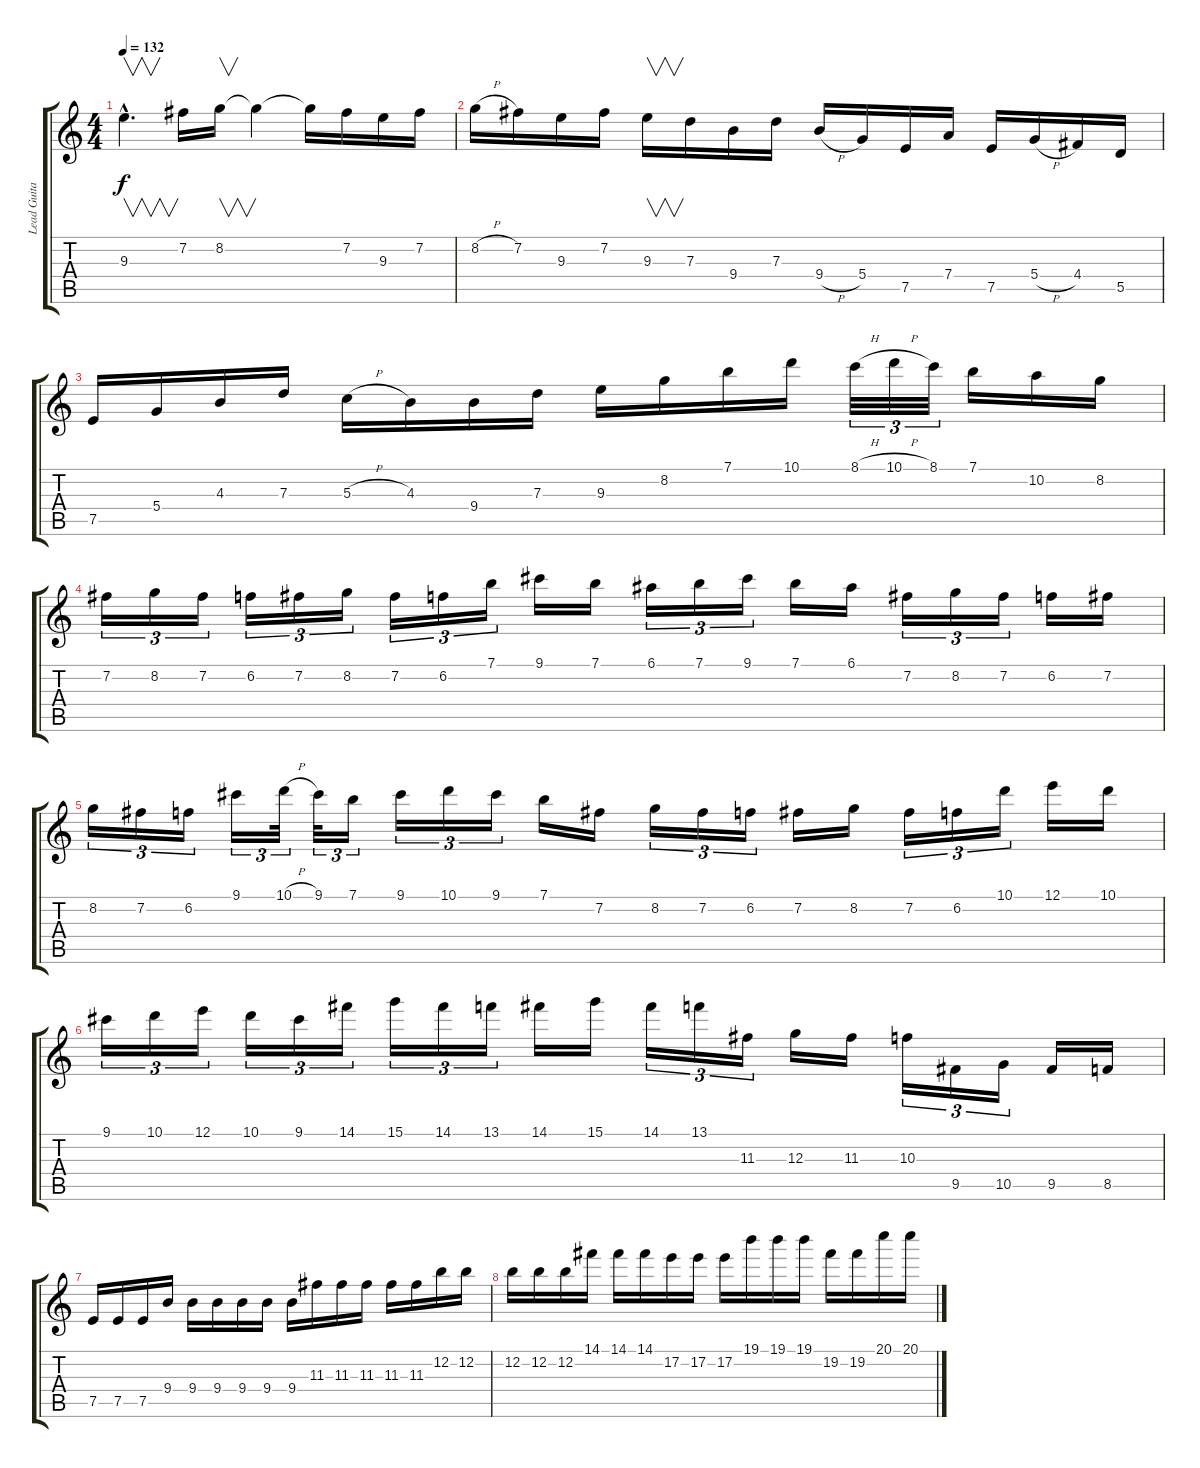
\track ("Lead Guitar " "Lead Guita") {instrument distortionguitar}
\staff {score tabs}
\tuning (E4 B3 G3 D3 A2 E2) {hide}
\ts (4 4)
\tempo 132
\clef g2
\ks c
9.3{hac}.4{v d dy f} 7.2.16 8.2.16{v} 8.2{t}.4 8.2{t}.16 7.2.16 9.3.16 7.2.16 |
8.2{h}.16 7.2.16 9.3.16 7.2.16 9.3.16{v} 7.3.16 9.4.16 7.3.16 9.4{h}.16 5.4.16 7.5.16 7.4.16 7.5.16 5.4{h}.16 4.4.16 5.5.16 |
7.5.16 5.4.16 4.3.16 7.3.16 5.3{h}.16 4.3.16 9.4.16 7.3.16 9.3.16 8.2.16 7.1.16 10.1.16 8.1{h}.32{tu (3 2)} 10.1{h}.32{tu (3 2)} 8.1.32{tu (3 2)} 7.1.16 10.2.16 8.2.16 |
7.2.16{tu (3 2)} 8.2.16{tu (3 2)} 7.2.16{tu (3 2)} 6.2.16{tu (3 2)} 7.2.16{tu (3 2)} 8.2.16{tu (3 2)} 7.2.16{tu (3 2)} 6.2.16{tu (3 2)} 7.1.16{tu (3 2)} 9.1.16 7.1.16 6.1.16{tu (3 2)} 7.1.16{tu (3 2)} 9.1.16{tu (3 2)} 7.1.16 6.1.16 7.2.16{tu (3 2)} 8.2.16{tu (3 2)} 7.2.16{tu (3 2)} 6.2.16 7.2.16 |
8.2.16{tu (3 2)} 7.2.16{tu (3 2)} 6.2.16{tu (3 2)} 9.1.16{tu (3 2)} 10.1{h}.32{tu (3 2)} 9.1.32{tu (3 2)} 7.1.16{tu (3 2)} 9.1.16{tu (3 2)} 10.1.16{tu (3 2)} 9.1.16{tu (3 2)} 7.1.16 7.2.16 8.2.16{tu (3 2)} 7.2.16{tu (3 2)} 6.2.16{tu (3 2)} 7.2.16 8.2.16 7.2.16{tu (3 2)} 6.2.16{tu (3 2)} 10.1.16{tu (3 2)} 12.1.16 10.1.16 |
9.1.16{tu (3 2)} 10.1.16{tu (3 2)} 12.1.16{tu (3 2)} 10.1.16{tu (3 2)} 9.1.16{tu (3 2)} 14.1.16{tu (3 2)} 15.1.16{tu (3 2)} 14.1.16{tu (3 2)} 13.1.16{tu (3 2)} 14.1.16 15.1.16 14.1.16{tu (3 2)} 13.1.16{tu (3 2)} 11.3.16{tu (3 2)} 12.3.16 11.3.16 10.3.16{tu (3 2)} 9.5.16{tu (3 2)} 10.5.16{tu (3 2)} 9.5.16 8.5.16 |
7.5.16 7.5.16 7.5.16 9.4.16 9.4.16 9.4.16 9.4.16 9.4.16 9.4.16 11.3.16 11.3.16 11.3.16 11.3.16 11.3.16 12.2.16 12.2.16 |
12.2.16 12.2.16 12.2.16 14.1.16 14.1.16 14.1.16 17.2.16 17.2.16 17.2.16 19.1.16 19.1.16 19.1.16 19.2.16 19.2.16 20.1.16 20.1.16
